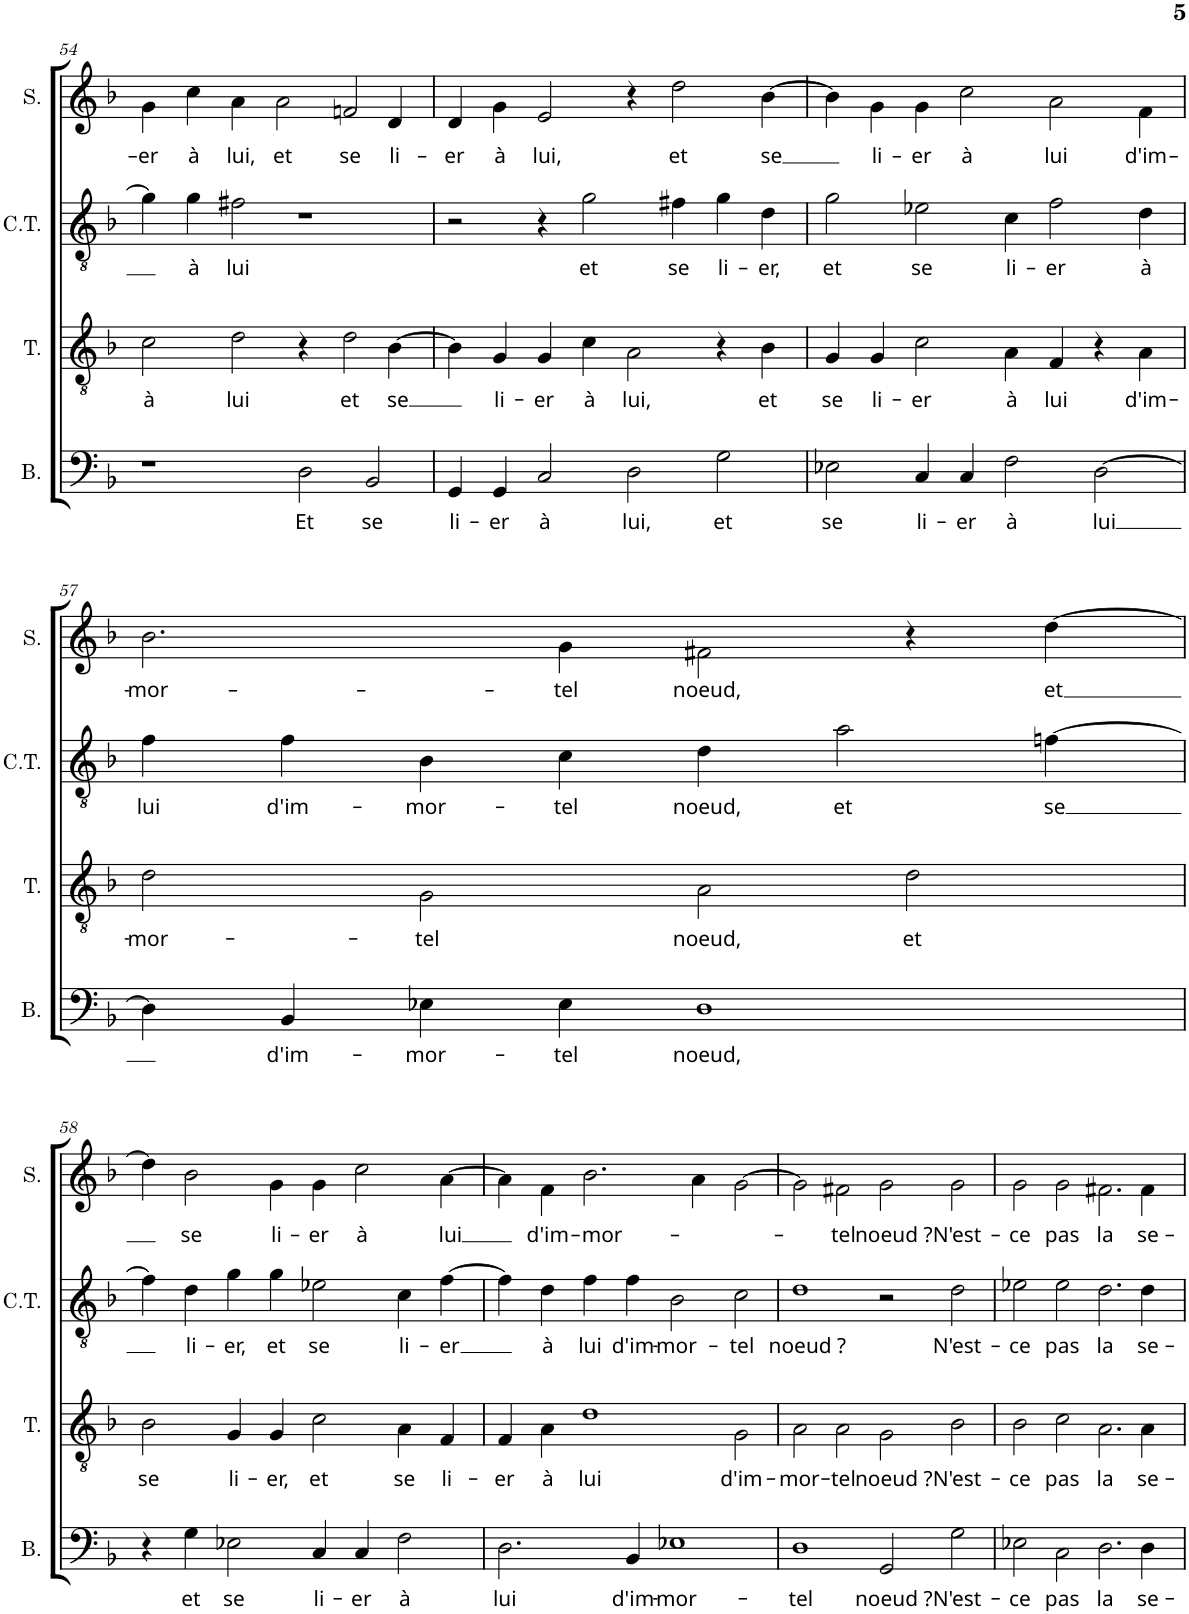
**kern	**text	**kern	**text	**kern	**text	**kern	**text
*part4	*part4	*part3	*part3	*part2	*part2	*part1	*part1
*staff4	*staff4	*staff3	*staff3	*staff2	*staff2	*staff1	*staff1
*I"Basse	*	*I"Ténor	*	*I"Contre-Ténor	*	*I"Soprano	*
*I'B.	*	*I'T.	*	*I'C.T.	*	*I'S.	*
!!LO:PB:g=z
*clefF4	*	*clefGv2	*	*clefGv2	*	*clefG2	*
*k[b-]	*	*k[b-]	*	*k[b-]	*	*k[b-]	*
*M4/2	*	*M4/2	*	*M4/2	*	*M4/2	*
=54	=54	=54	=54	=54	=54	=54	=54
!	!	!	!LO:LY:b	!	!	!	!LO:LY:b
1r	.	2c\	à	4g\]	.	4g\	-er
!	!	!	!	!	!LO:LY:b	!	!LO:LY:b
.	.	.	.	4g\	à	4cc\	à
!	!	!	!LO:LY:b	!	!LO:LY:b	!	!LO:LY:b
.	.	2d\	lui	2f#X\	lui	4a\	lui,
!	!	!	!	!	!	!	!LO:LY:b
.	.	.	.	.	.	2a\	et
!	!LO:LY:b	!	!	!	!	!	!
2D\	Et	4r	.	1r	.	.	.
!	!	!	!LO:LY:b	!	!	!	!LO:LY:b
.	.	2d\	et	.	.	2fn/	se
!	!LO:LY:b	!	!	!	!	!	!
2BB-/	se	.	.	.	.	.	.
!	!	!	!LO:LY:b	!	!	!	!LO:LY:b
.	.	[4B-\	se	.	.	4d/	li-
=55	=55	=55	=55	=55	=55	=55	=55
!	!LO:LY:b	!	!	!	!	!	!LO:LY:b
4GG/	li-	4B-\]	.	2r	.	4d/	-er
!	!LO:LY:b	!	!LO:LY:b	!	!	!	!LO:LY:b
4GG/	-er	4G/	li-	.	.	4g\	à
!	!LO:LY:b	!	!LO:LY:b	!	!	!	!LO:LY:b
2C/	à	4G/	-er	4r	.	2e/	lui,
!	!	!	!LO:LY:b	!	!LO:LY:b	!	!
.	.	4c\	à	2g\	et	.	.
!	!LO:LY:b	!	!LO:LY:b	!	!	!	!
2D\	lui,	2A\	lui,	.	.	4r	.
!	!	!	!	!	!LO:LY:b	!	!LO:LY:b
.	.	.	.	4f#X\	se	2dd\	et
!	!LO:LY:b	!	!	!	!LO:LY:b	!	!
2G\	et	4r	.	4g\	li-	.	.
!	!	!	!LO:LY:b	!	!LO:LY:b	!	!LO:LY:b
.	.	4B-\	et	4d\	-er,	[4b-\	se
=56	=56	=56	=56	=56	=56	=56	=56
!	!LO:LY:b	!	!LO:LY:b	!	!LO:LY:b	!	!
2E-X\	se	4G/	se	2g\	et	4b-\]	.
!	!	!	!LO:LY:b	!	!	!	!LO:LY:b
.	.	4G/	li-	.	.	4g\	li-
!	!LO:LY:b	!	!LO:LY:b	!	!LO:LY:b	!	!LO:LY:b
4C/	li-	2c\	-er	2e-X\	se	4g\	-er
!	!LO:LY:b	!	!	!	!	!	!LO:LY:b
4C/	-er	.	.	.	.	2cc\	à
!	!LO:LY:b	!	!LO:LY:b	!	!LO:LY:b	!	!
2F\	à	4A\	à	4c\	li-	.	.
!	!	!	!LO:LY:b	!	!LO:LY:b	!	!LO:LY:b
.	.	4F/	lui	2f\	-er	2a\	lui
!	!LO:LY:b	!	!	!	!	!	!
[2D\	lui	4r	.	.	.	.	.
!	!	!	!LO:LY:b	!	!LO:LY:b	!	!LO:LY:b
.	.	4A\	d'im-	4d\	à	4f\	d'im-
!!LO:LB:g=z
=57	=57	=57	=57	=57	=57	=57	=57
!	!	!	!LO:LY:b	!	!LO:LY:b	!	!LO:LY:b
4D\]	.	2d\	-mor-	4f\	lui	2.b-\	-mor-
!	!LO:LY:b	!	!	!	!LO:LY:b	!	!
4BB-/	d'im-	.	.	4f\	d'im-	.	.
!	!LO:LY:b	!	!LO:LY:b	!	!LO:LY:b	!	!
4E-X\	-mor-	2G\	-tel	4B-\	-mor-	.	.
!	!LO:LY:b	!	!	!	!LO:LY:b	!	!LO:LY:b
4E-\	-tel	.	.	4c\	-tel	4g\	-tel
!	!LO:LY:b	!	!LO:LY:b	!	!LO:LY:b	!	!LO:LY:b
1D	noeud,	2A\	noeud,	4d\	noeud,	2f#X\	noeud,
!	!	!	!	!	!LO:LY:b	!	!
.	.	.	.	2a\	et	.	.
!	!	!	!LO:LY:b	!	!	!	!
.	.	2d\	et	.	.	4r	.
!	!	!	!	!	!LO:LY:b	!	!LO:LY:b
.	.	.	.	[4fn\	se	[4dd\	et
!!LO:LB:g=z
=58	=58	=58	=58	=58	=58	=58	=58
!	!	!	!LO:LY:b	!	!	!	!
4r	.	2B-\	se	4f\]	.	4dd\]	.
!	!LO:LY:b	!	!	!	!LO:LY:b	!	!LO:LY:b
4G\	et	.	.	4d\	li-	2b-\	se
!	!LO:LY:b	!	!LO:LY:b	!	!LO:LY:b	!	!
2E-X\	se	4G/	li-	4g\	-er,	.	.
!	!	!	!LO:LY:b	!	!LO:LY:b	!	!LO:LY:b
.	.	4G/	-er,	4g\	et	4g\	li-
!	!LO:LY:b	!	!LO:LY:b	!	!LO:LY:b	!	!LO:LY:b
4C/	li-	2c\	et	2e-X\	se	4g\	-er
!	!LO:LY:b	!	!	!	!	!	!LO:LY:b
4C/	-er	.	.	.	.	2cc\	à
!	!LO:LY:b	!	!LO:LY:b	!	!LO:LY:b	!	!
2F\	à	4A\	se	4c\	li-	.	.
!	!	!	!LO:LY:b	!	!LO:LY:b	!	!LO:LY:b
.	.	4F/	li-	[4f\	-er	[4a\	lui
=59	=59	=59	=59	=59	=59	=59	=59
!	!LO:LY:b	!	!LO:LY:b	!	!	!	!
2.D\	lui	4F/	-er	4f\]	.	4a\]	.
!	!	!	!LO:LY:b	!	!LO:LY:b	!	!LO:LY:b
.	.	4A\	à	4d\	à	4f\	d'im-
!	!	!	!LO:LY:b	!	!LO:LY:b	!	!LO:LY:b
.	.	1d	lui	4f\	lui	2.b-\	-mor-
!	!LO:LY:b	!	!	!	!LO:LY:b	!	!
4BB-/	d'im-	.	.	4f\	d'im-	.	.
!	!LO:LY:b	!	!	!	!LO:LY:b	!	!
1E-X	-mor-	.	.	2B-\	-mor-	.	.
.	.	.	.	.	.	4a\	.
!	!	!	!LO:LY:b	!	!LO:LY:b	!	!
.	.	2G\	d'im-	2c\	-tel	[2g\	.
=60	=60	=60	=60	=60	=60	=60	=60
!	!LO:LY:b	!	!LO:LY:b	!	!LO:LY:b	!	!
1D	-tel	2A\	-mor-	1d	noeud ?	2g\]	.
!	!	!	!LO:LY:b	!	!	!	!LO:LY:b
.	.	2A\	-tel	.	.	2f#X\	-tel
!	!LO:LY:b	!	!LO:LY:b	!	!	!	!LO:LY:b
2GG/	noeud ?	2G\	noeud ?	2r	.	2g\	noeud ?
!	!LO:LY:b	!	!LO:LY:b	!	!LO:LY:b	!	!LO:LY:b
2G\	N'est-	2B-\	N'est-	2d\	N'est-	2g\	N'est-
=61	=61	=61	=61	=61	=61	=61	=61
!	!LO:LY:b	!	!LO:LY:b	!	!LO:LY:b	!	!LO:LY:b
2E-X\	-ce	2B-\	-ce	2e-X\	-ce	2g\	-ce
!	!LO:LY:b	!	!LO:LY:b	!	!LO:LY:b	!	!LO:LY:b
2C\	pas	2c\	pas	2e-\	pas	2g\	pas
!	!LO:LY:b	!	!LO:LY:b	!	!LO:LY:b	!	!LO:LY:b
2.D\	la	2.A\	la	2.d\	la	2.f#X\	la
!	!LO:LY:b	!	!LO:LY:b	!	!LO:LY:b	!	!LO:LY:b
4D\	se-	4A\	se-	4d\	se-	4f#\	se-
=	=	=	=	=	=	=	=
*-	*-	*-	*-	*-	*-	*-	*-
